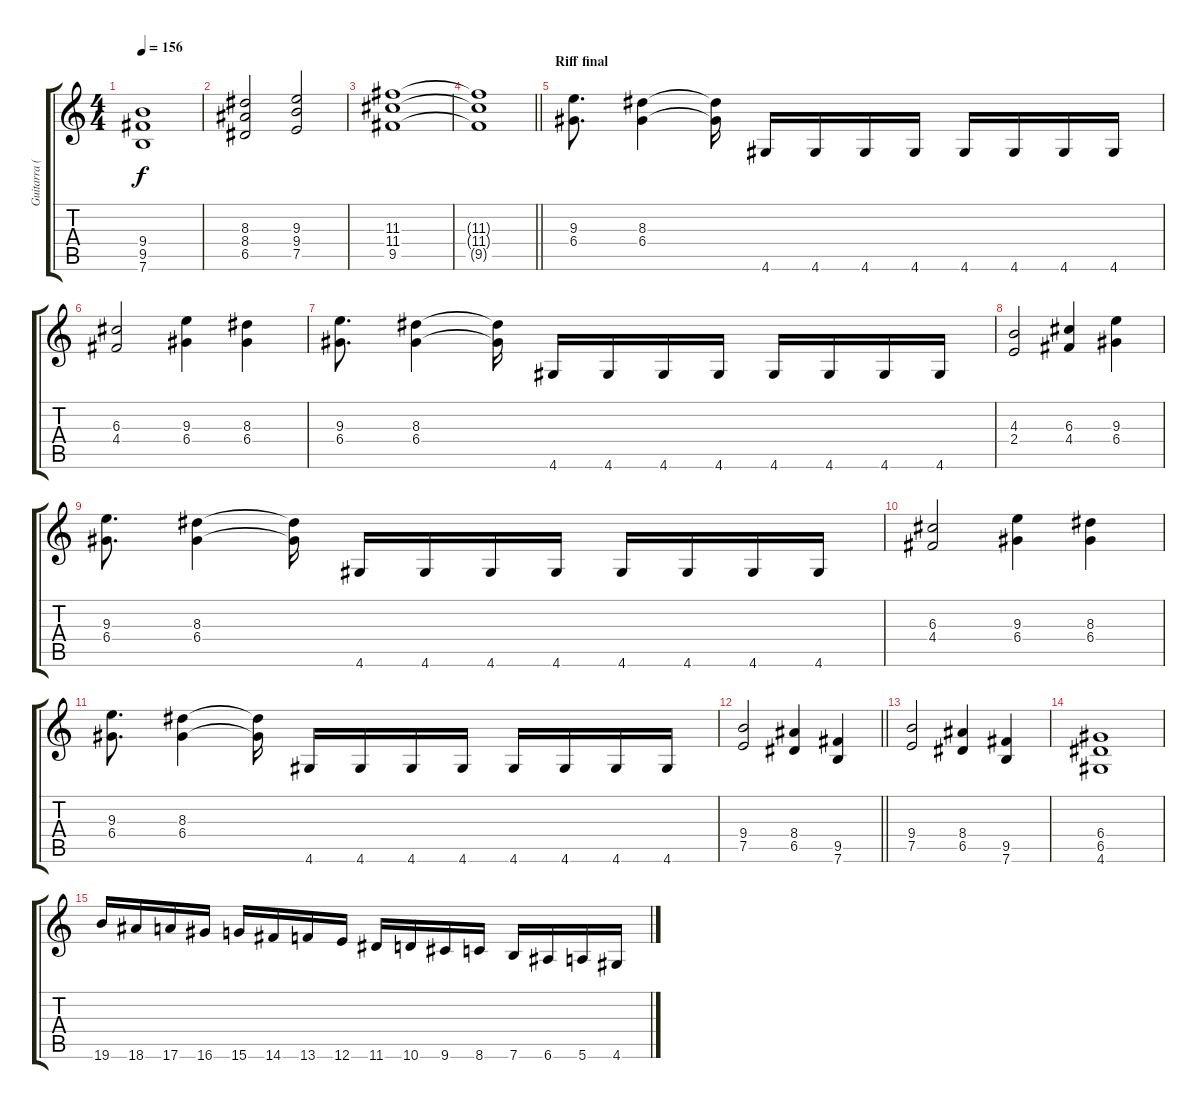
\track ("Guitarra (Jero)" "Guitarra (") {instrument distortionguitar}
\staff {score tabs}
\tuning (E4 B3 G3 D3 A2 E2) {hide}
\ts (4 4)
\tempo 156
\clef g2
\ks c
(9.4 9.5 7.6).1{dy f} |
(8.3 8.4 6.5).2 (9.3 9.4 7.5).2 |
(11.3 11.4 9.5).1 |
\barLineRight lightlight
(11.3{t} 11.4{t} 9.5{t}).1 |
\section ("" "Riff final")
(9.3 6.4).8{d} (8.3 6.4).4 (8.3{t} 6.4{t}).16 4.6.16 4.6.16 4.6.16 4.6.16 4.6.16 4.6.16 4.6.16 4.6.16 |
(6.3 4.4).2 (9.3 6.4).4 (8.3 6.4).4 |
(9.3 6.4).8{d} (8.3 6.4).4 (8.3{t} 6.4{t}).16 4.6.16 4.6.16 4.6.16 4.6.16 4.6.16 4.6.16 4.6.16 4.6.16 |
(4.3 2.4).2 (6.3 4.4).4 (9.3 6.4).4 |
(9.3 6.4).8{d} (8.3 6.4).4 (8.3{t} 6.4{t}).16 4.6.16 4.6.16 4.6.16 4.6.16 4.6.16 4.6.16 4.6.16 4.6.16 |
(6.3 4.4).2 (9.3 6.4).4 (8.3 6.4).4 |
(9.3 6.4).8{d} (8.3 6.4).4 (8.3{t} 6.4{t}).16 4.6.16 4.6.16 4.6.16 4.6.16 4.6.16 4.6.16 4.6.16 4.6.16 |
\barLineRight lightlight
(9.4 7.5).2 (8.4 6.5).4 (9.5 7.6).4 |
(9.4 7.5).2 (8.4 6.5).4 (9.5 7.6).4 |
(6.4 6.5 4.6).1 |
19.6.16 18.6.16 17.6.16 16.6.16 15.6.16 14.6.16 13.6.16 12.6.16 11.6.16 10.6.16 9.6.16 8.6.16 7.6.16 6.6.16 5.6.16 4.6.16
